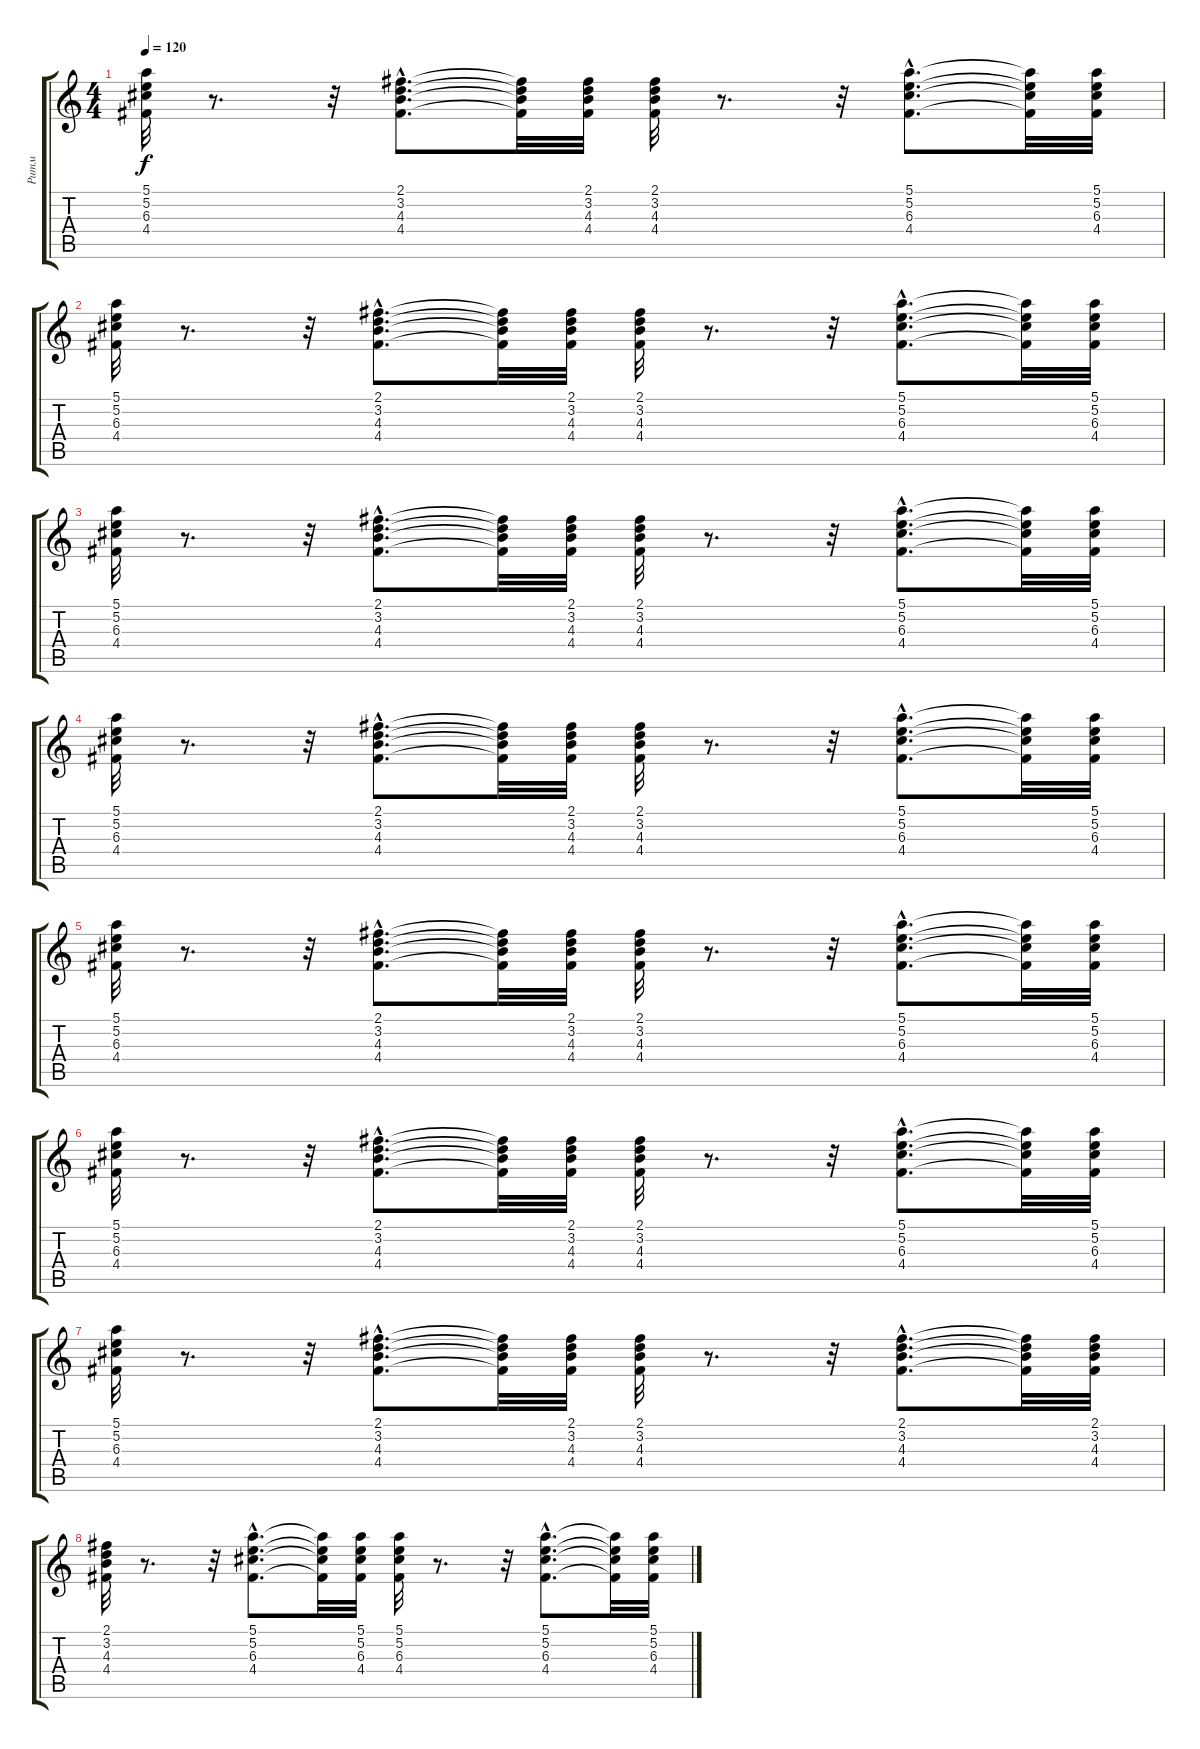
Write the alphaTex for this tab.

\track ("Ритм" "Ритм") {instrument electricguitarclean}
\staff {score tabs}
\tuning (E4 B3 G3 D3 A2 E2) {hide}
\ts (4 4)
\tempo 120
\clef g2
\ks c
(5.1 5.2 6.3 4.4).32{dy f} r.8{d} r.32 (2.1{hac} 3.2{hac} 4.3{hac} 4.4{hac}).8{d} (2.1{t} 3.2{t} 4.3{t} 4.4{t}).32 (2.1 3.2 4.3 4.4).32 (2.1 3.2 4.3 4.4).32 r.8{d} r.32 (5.1{hac} 5.2{hac} 6.3{hac} 4.4{hac}).8{d} (5.1{t} 5.2{t} 6.3{t} 4.4{t}).32 (5.1 5.2 6.3 4.4).32 |
(5.1 5.2 6.3 4.4).32 r.8{d} r.32 (2.1{hac} 3.2{hac} 4.3{hac} 4.4{hac}).8{d} (2.1{t} 3.2{t} 4.3{t} 4.4{t}).32 (2.1 3.2 4.3 4.4).32 (2.1 3.2 4.3 4.4).32 r.8{d} r.32 (5.1{hac} 5.2{hac} 6.3{hac} 4.4{hac}).8{d} (5.1{t} 5.2{t} 6.3{t} 4.4{t}).32 (5.1 5.2 6.3 4.4).32 |
(5.1 5.2 6.3 4.4).32 r.8{d} r.32 (2.1{hac} 3.2{hac} 4.3{hac} 4.4{hac}).8{d} (2.1{t} 3.2{t} 4.3{t} 4.4{t}).32 (2.1 3.2 4.3 4.4).32 (2.1 3.2 4.3 4.4).32 r.8{d} r.32 (5.1{hac} 5.2{hac} 6.3{hac} 4.4{hac}).8{d} (5.1{t} 5.2{t} 6.3{t} 4.4{t}).32 (5.1 5.2 6.3 4.4).32 |
(5.1 5.2 6.3 4.4).32 r.8{d} r.32 (2.1{hac} 3.2{hac} 4.3{hac} 4.4{hac}).8{d} (2.1{t} 3.2{t} 4.3{t} 4.4{t}).32 (2.1 3.2 4.3 4.4).32 (2.1 3.2 4.3 4.4).32 r.8{d} r.32 (5.1{hac} 5.2{hac} 6.3{hac} 4.4{hac}).8{d} (5.1{t} 5.2{t} 6.3{t} 4.4{t}).32 (5.1 5.2 6.3 4.4).32 |
(5.1 5.2 6.3 4.4).32 r.8{d} r.32 (2.1{hac} 3.2{hac} 4.3{hac} 4.4{hac}).8{d} (2.1{t} 3.2{t} 4.3{t} 4.4{t}).32 (2.1 3.2 4.3 4.4).32 (2.1 3.2 4.3 4.4).32 r.8{d} r.32 (5.1{hac} 5.2{hac} 6.3{hac} 4.4{hac}).8{d} (5.1{t} 5.2{t} 6.3{t} 4.4{t}).32 (5.1 5.2 6.3 4.4).32 |
(5.1 5.2 6.3 4.4).32 r.8{d} r.32 (2.1{hac} 3.2{hac} 4.3{hac} 4.4{hac}).8{d} (2.1{t} 3.2{t} 4.3{t} 4.4{t}).32 (2.1 3.2 4.3 4.4).32 (2.1 3.2 4.3 4.4).32 r.8{d} r.32 (5.1{hac} 5.2{hac} 6.3{hac} 4.4{hac}).8{d} (5.1{t} 5.2{t} 6.3{t} 4.4{t}).32 (5.1 5.2 6.3 4.4).32 |
(5.1 5.2 6.3 4.4).32 r.8{d} r.32 (2.1{hac} 3.2{hac} 4.3{hac} 4.4{hac}).8{d} (2.1{t} 3.2{t} 4.3{t} 4.4{t}).32 (2.1 3.2 4.3 4.4).32 (2.1 3.2 4.3 4.4).32 r.8{d} r.32 (2.1{hac} 3.2{hac} 4.3{hac} 4.4{hac}).8{d} (2.1{t} 3.2{t} 4.3{t} 4.4{t}).32 (2.1 3.2 4.3 4.4).32 |
(2.1 3.2 4.3 4.4).32 r.8{d} r.32 (5.1{hac} 5.2{hac} 6.3{hac} 4.4{hac}).8{d} (5.1{t} 5.2{t} 6.3{t} 4.4{t}).32 (5.1 5.2 6.3 4.4).32 (5.1 5.2 6.3 4.4).32 r.8{d} r.32 (5.1{hac} 5.2{hac} 6.3{hac} 4.4{hac}).8{d} (5.1{t} 5.2{t} 6.3{t} 4.4{t}).32 (5.1 5.2 6.3 4.4).32
